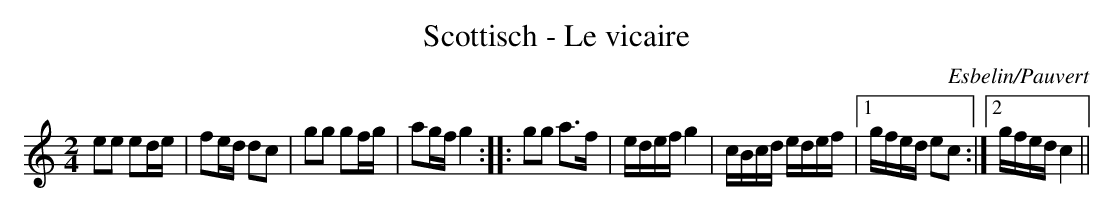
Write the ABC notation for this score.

X:1
T:Scottisch - Le vicaire
C:Esbelin/Pauvert
M:2/4
L:1/16
K:C
e2e2 e2de|f2ed d2c2|g2g2 g2fg|a2gf g4:|\
|:g2g2 a3f|edef g4|cBcd edef|1 gfed e2c2:|2 gfed c4||
